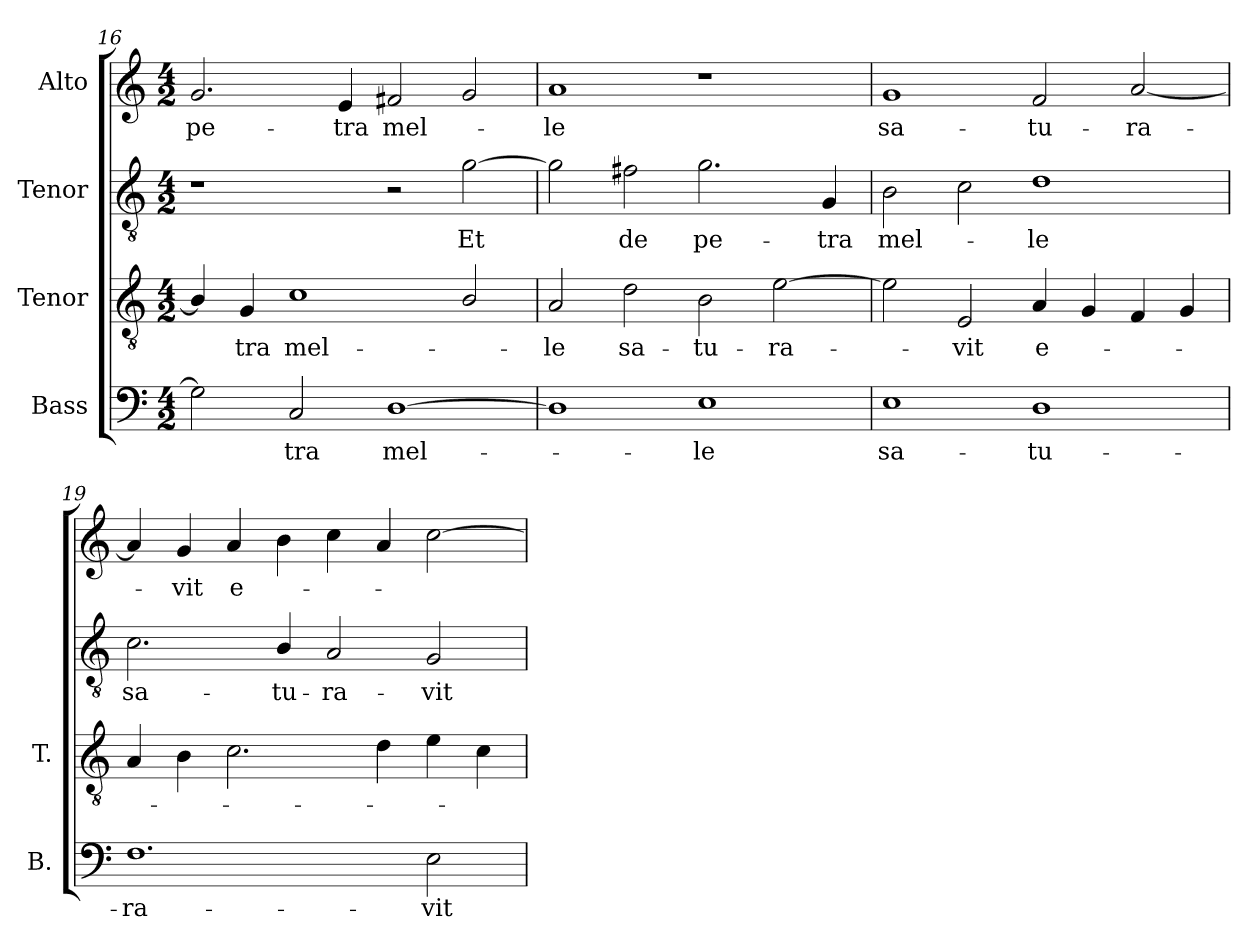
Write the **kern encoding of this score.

**kern	**text	**kern	**text	**kern	**text	**kern	**text
*part4	*part4	*part3	*part3	*part2	*part2	*part1	*part1
*staff4	*staff4	*staff3	*staff3	*staff2	*staff2	*staff1	*staff1
*I"Bass	*	*I"Tenor	*	*I"Tenor	*	*I"Alto	*
*I'B.	*	*I'T.	*	*	*	*	*
*clefF4	*	*clefGv2	*	*clefGv2	*	*clefG2	*
*	*	*ITrd7c12	*	*ITrd7c12	*	*	*
*k[]	*	*k[]	*	*k[]	*	*k[]	*
*C:	*	*C:	*	*C:	*	*C:	*
*M4/2	*	*M4/2	*	*M4/2	*	*M4/2	*
=16	=16	=16	=16	=16	=16	=16	=16
!	!	!	!	!	!	!	!LO:LY:b:color=#000000
2Gi\]	.	4BBi/]	.	1r	.	2.gi/	pe-
!	!	!	!LO:LY:b:color=#000000	!	!	!	!
.	.	4GGi/	-tra	.	.	.	.
!	!LO:LY:b:color=#000000	!	!	!	!	!	!
!	!	!	!LO:LY:b:color=#000000	!	!	!	!
2Ci/	-tra	1Ci	mel-	.	.	.	.
!	!	!	!	!	!	!	!LO:LY:b:color=#000000
.	.	.	.	.	.	4ei/	-tra
!	!LO:LY:b:color=#000000	!	!	!	!	!	!
!	!	!	!	!	!	!	!LO:LY:b:color=#000000
[1Di	mel-	.	.	2r	.	2f#Xi/	mel-
!	!	!	!	!	!LO:LY:b:color=#000000	!	!
.	.	2BBi/	.	[2Gi\	Et	2gi/	.
=17	=17	=17	=17	=17	=17	=17	=17
!	!	!	!LO:LY:b:color=#000000	!	!	!	!
!	!	!	!	!	!	!	!LO:LY:b:color=#000000
1Di]	.	2AAi/	-le	2Gi\]	.	1ai	-le
!	!	!	!LO:LY:b:color=#000000	!	!	!	!
!	!	!	!	!	!LO:LY:b:color=#000000	!	!
.	.	2Di\	sa-	2F#Xi\	de	.	.
!	!LO:LY:b:color=#000000	!	!	!	!	!	!
!	!	!	!LO:LY:b:color=#000000	!	!	!	!
!	!	!	!	!	!LO:LY:b:color=#000000	!	!
1Ei	-le	2BBi\	-tu-	2.Gi\	pe-	1r	.
!	!	!	!LO:LY:b:color=#000000	!	!	!	!
.	.	[2Ei\	-ra-	.	.	.	.
!	!	!	!	!	!LO:LY:b:color=#000000	!	!
.	.	.	.	4GGi/	-tra	.	.
!!LO:PB:g=z
=18	=18	=18	=18	=18	=18	=18	=18
!	!LO:LY:b:color=#000000	!	!	!	!	!	!
!	!	!	!	!	!LO:LY:b:color=#000000	!	!
!	!	!	!	!	!	!	!LO:LY:b:color=#000000
1Ei	sa-	2Ei\]	.	2BBi\	mel-	1gi	sa-
!	!	!	!LO:LY:b:color=#000000	!	!	!	!
.	.	2EEi/	-vit	2Ci\	.	.	.
!	!LO:LY:b:color=#000000	!	!	!	!	!	!
!	!	!	!LO:LY:b:color=#000000	!	!	!	!
!	!	!	!	!	!LO:LY:b:color=#000000	!	!
!	!	!	!	!	!	!	!LO:LY:b:color=#000000
1Di	-tu-	4AAi/	e-	1Di	-le	2fi/	-tu-
.	.	4GGi/	.	.	.	.	.
!	!	!	!	!	!	!	!LO:LY:b:color=#000000
.	.	4FFi/	.	.	.	[2ai/	-ra-
.	.	4GGi/	.	.	.	.	.
=19	=19	=19	=19	=19	=19	=19	=19
!	!LO:LY:b:color=#000000	!	!	!	!	!	!
!	!	!	!	!	!LO:LY:b:color=#000000	!	!
1.Fi	-ra-	4AAi/	.	2.Ci\	sa-	4ai/]	.
!	!	!	!	!	!	!	!LO:LY:b:color=#000000
.	.	4BBi\	.	.	.	4gi/	-vit
!	!	!	!	!	!	!	!LO:LY:b:color=#000000
.	.	2.Ci\	.	.	.	4ai/	e-
!	!	!	!	!	!LO:LY:b:color=#000000	!	!
.	.	.	.	4BBi/	-tu-	4bi\	.
!	!	!	!	!	!LO:LY:b:color=#000000	!	!
.	.	.	.	2AAi/	-ra-	4cci\	.
.	.	4Di\	.	.	.	4ai/	.
!	!LO:LY:b:color=#000000	!	!	!	!	!	!
!	!	!	!	!	!LO:LY:b:color=#000000	!	!
2Ei\	-vit	4Ei\	.	2GGi/	-vit	[2cci\	.
.	.	4Ci\	.	.	.	.	.
=	=	=	=	=	=	=	=
*-	*-	*-	*-	*-	*-	*-	*-
